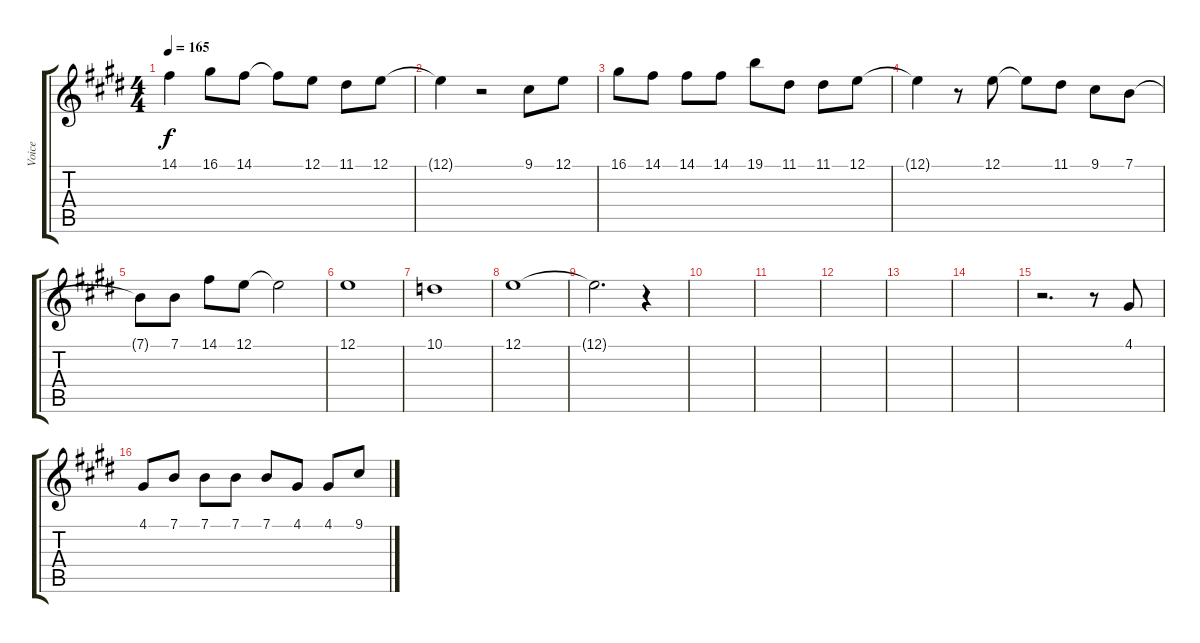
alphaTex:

\track ("Voice" "Voice") {instrument altosax}
\staff {score tabs}
\tuning (E4 B3 G3 D3 A2 E2) {hide}
\ts (4 4)
\tempo 165
\clef g2
\ks e
14.1.4{dy f} 16.1.8 14.1.8 14.1{t}.8 12.1.8 11.1.8 12.1.8 |
12.1{t}.4 r.2 9.1.8 12.1.8 |
16.1.8 14.1.8 14.1.8 14.1.8 19.1.8 11.1.8 11.1.8 12.1.8 |
12.1{t}.4 r.8 12.1.8 12.1{t}.8 11.1.8 9.1.8 7.1.8 |
7.1{t}.8 7.1.8 14.1.8 12.1.8 12.1{t}.2 |
12.1.1 |
10.1.1 |
12.1.1 |
12.1{t}.2{d} r.4 |
|
|
|
|
|
r.2{d} r.8 4.1.8 |
4.1.8 7.1.8 7.1.8 7.1.8 7.1.8 4.1.8 4.1.8 9.1.8
